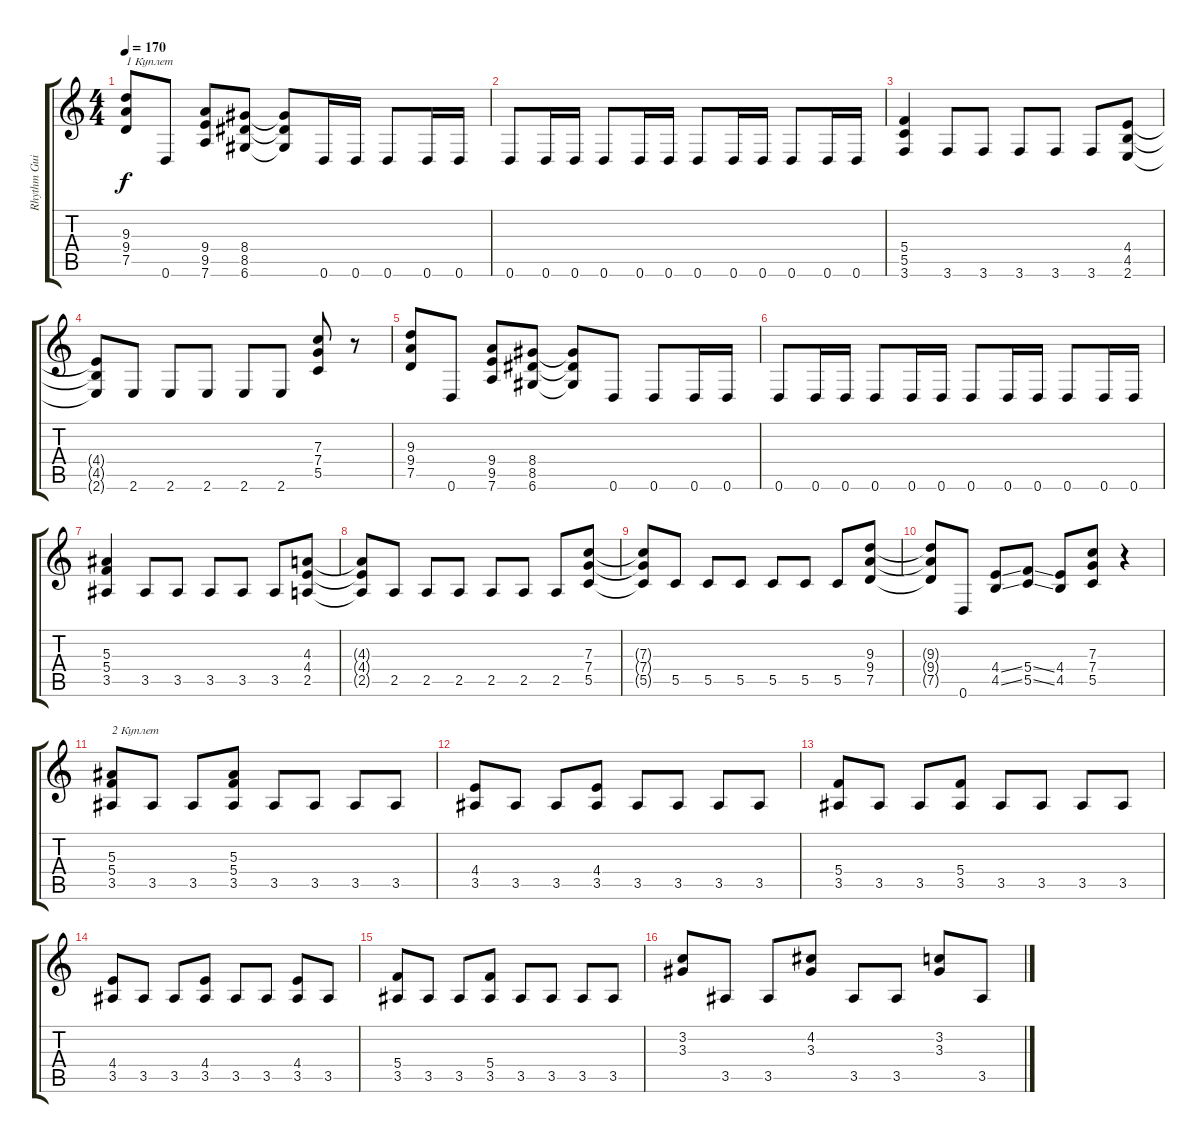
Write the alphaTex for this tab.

\track ("Rhythm Guitar" "Rhythm Gui") {instrument distortionguitar}
\staff {score tabs}
\tuning (D4 A3 F3 C3 G2 D2) {hide}
\ts (4 4)
\tempo 170
\clef g2
\ks c
(9.3 9.4 7.5).8{txt "1 Куплет" dy f} 0.6.8 (9.4 9.5 7.6).8 (8.4 8.5 6.6).8 (8.4{t} 8.5{t} 6.6{t}).8 0.6.16 0.6.16 0.6.8 0.6.16 0.6.16 |
0.6.8 0.6.16 0.6.16 0.6.8 0.6.16 0.6.16 0.6.8 0.6.16 0.6.16 0.6.8 0.6.16 0.6.16 |
(5.4 5.5 3.6).4 3.6.8 3.6.8 3.6.8 3.6.8 3.6.8 (4.4 4.5 2.6).8 |
(4.4{t} 4.5{t} 2.6{t}).8 2.6.8 2.6.8 2.6.8 2.6.8 2.6.8 (7.3 7.4 5.5).8 r.8 |
(9.3 9.4 7.5).8 0.6.8 (9.4 9.5 7.6).8 (8.4 8.5 6.6).8 (8.4{t} 8.5{t} 6.6{t}).8 0.6.8 0.6.8 0.6.16 0.6.16 |
0.6.8 0.6.16 0.6.16 0.6.8 0.6.16 0.6.16 0.6.8 0.6.16 0.6.16 0.6.8 0.6.16 0.6.16 |
(5.3 5.4 3.5).4 3.5.8 3.5.8 3.5.8 3.5.8 3.5.8 (4.3 4.4 2.5).8 |
(4.3{t} 4.4{t} 2.5{t}).8 2.5.8 2.5.8 2.5.8 2.5.8 2.5.8 2.5.8 (7.3 7.4 5.5).8 |
(7.3{t} 7.4{t} 5.5{t}).8 5.5.8 5.5.8 5.5.8 5.5.8 5.5.8 5.5.8 (9.3 9.4 7.5).8 |
(9.3{t} 9.4{t} 7.5{t}).8 0.6.8 (4.4{ss} 4.5{ss}).8 (5.4{ss} 5.5{ss}).8 (4.4 4.5).8 (7.3 7.4 5.5).8 r.4 |
(5.3 5.4 3.5).8{txt "2 Куплет"} 3.5.8 3.5.8 (5.3 5.4 3.5).8 3.5.8 3.5.8 3.5.8 3.5.8 |
(4.4 3.5).8 3.5.8 3.5.8 (4.4 3.5).8 3.5.8 3.5.8 3.5.8 3.5.8 |
(5.4 3.5).8 3.5.8 3.5.8 (5.4 3.5).8 3.5.8 3.5.8 3.5.8 3.5.8 |
(4.4 3.5).8 3.5.8 3.5.8 (4.4 3.5).8 3.5.8 3.5.8 (4.4 3.5).8 3.5.8 |
(5.4 3.5).8 3.5.8 3.5.8 (5.4 3.5).8 3.5.8 3.5.8 3.5.8 3.5.8 |
(3.2 3.3).8 3.5.8 3.5.8 (4.2 3.3).8 3.5.8 3.5.8 (3.2 3.3).8 3.5.8
